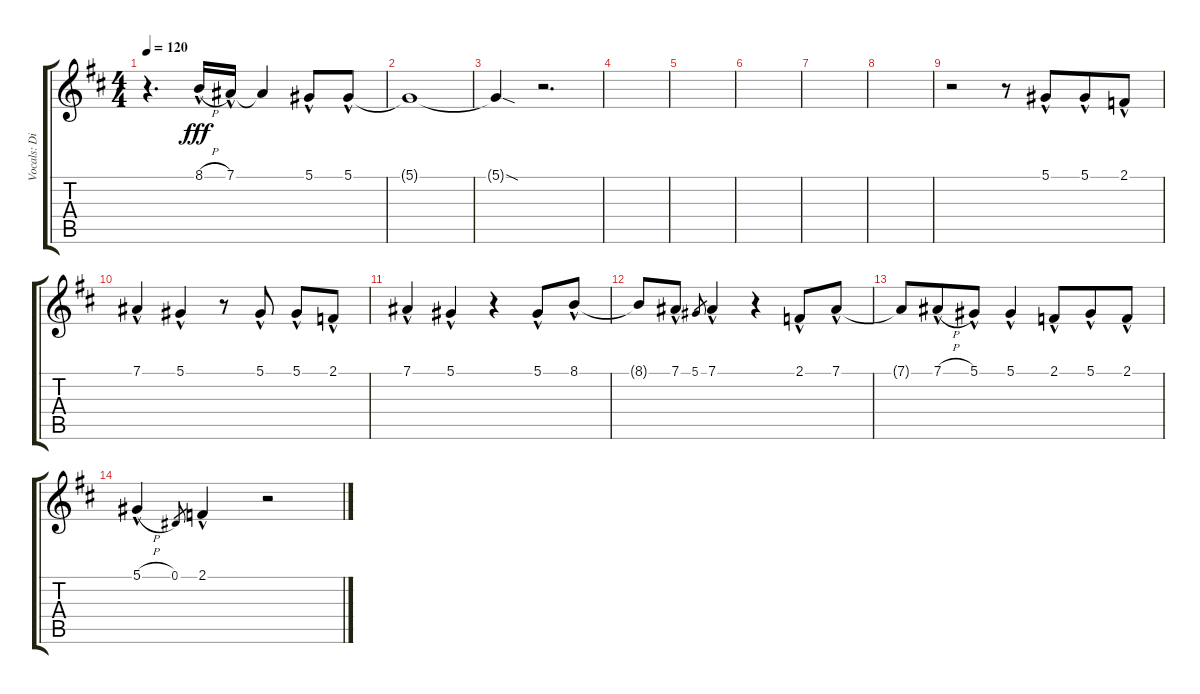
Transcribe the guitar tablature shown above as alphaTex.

\track ("Vocals: Dio" "Vocals: Di") {instrument lead2sawtooth}
\staff {score tabs}
\tuning (Eb4 Bb3 Gb3 Db3 Ab2 Eb2) {hide}
\ts (4 4)
\tempo 120
\clef g2
\ks d
r.4{d dy fff} 8.1{h hac}.16 7.1{hac}.16 7.1{t}.4 5.1{hac}.8 5.1{hac}.8 |
5.1{t}.1{volume 12} |
5.1{sod t}.4 r.2{d} |
|
|
|
|
|
r.2 r.8 5.1{hac}.8{beam merge} 5.1{hac}.8 2.1{hac}.8 |
7.1{hac}.4{volume 4} 5.1{hac}.4 r.8 5.1{hac}.8 5.1{hac}.8 2.1{hac}.8 |
7.1{hac}.4 5.1{hac}.4 r.4 5.1{hac}.8 8.1{hac}.8 |
8.1{t}.8 7.1{hac}.8 5.1.8{gr} 7.1{hac}.4 r.4 2.1{hac}.8 7.1{hac}.8 |
7.1{t}.8 7.1{h hac}.8{beam merge} 5.1{hac}.8 5.1{hac}.4 2.1{hac}.8{beam merge} 5.1{hac}.8 2.1{hac}.8 |
5.1{h hac}.4{volume 0} 0.1.8{gr} 2.1{hac}.4 r.2
